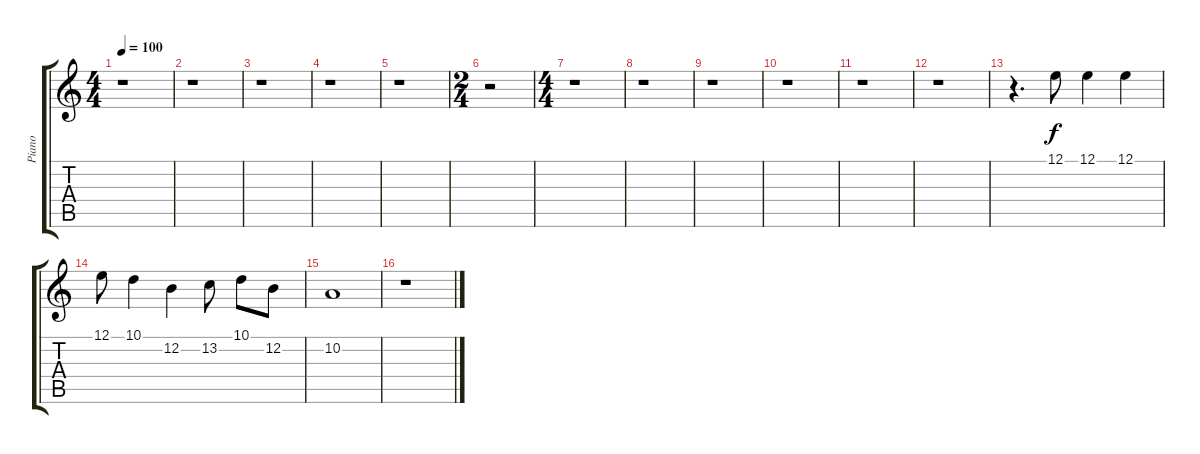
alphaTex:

\track ("Piano" "Piano") {instrument brightacousticpiano}
\staff {score tabs}
\tuning (E4 B3 G3 D3 A2 E2) {hide}
\ts (4 4)
\tempo 100
\clef g2
\ks c
r.1{dy f} |
r.1 |
r.1 |
r.1 |
r.1 |
\ts (2 4)
r.2 |
\ts (4 4)
r.1 |
r.1 |
r.1 |
r.1 |
r.1 |
r.1 |
r.4{d volume 13} 12.1.8 12.1.4 12.1.4 |
12.1.8 10.1.4 12.2.4 13.2.8 10.1.8 12.2.8 |
10.2.1 |
r.1
